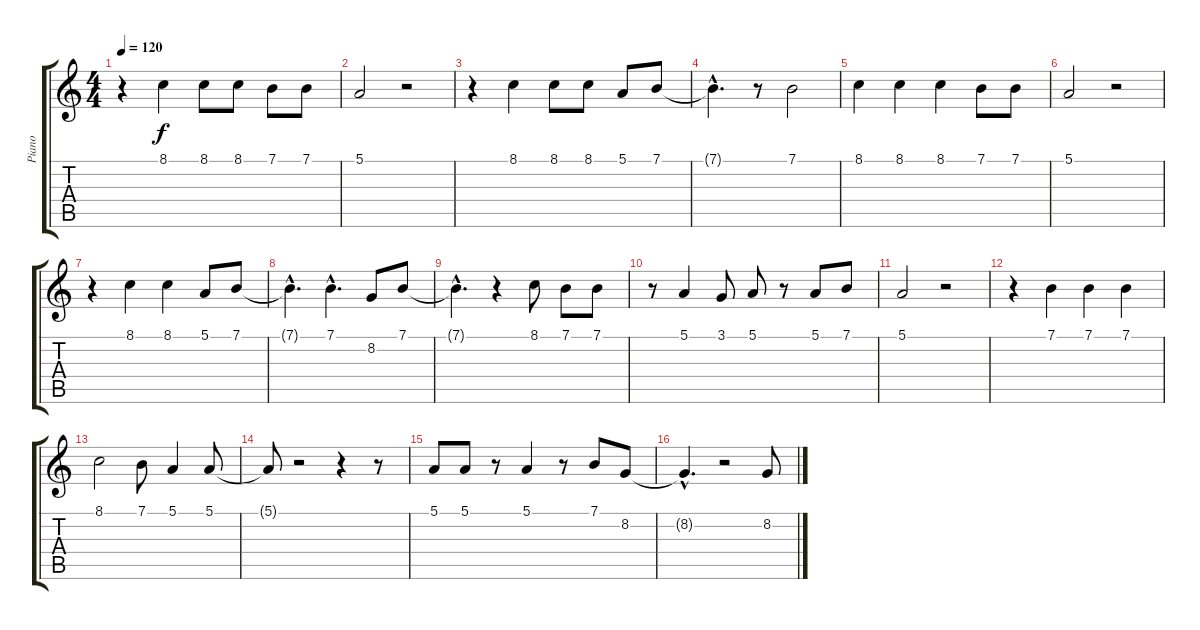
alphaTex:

\track ("Piano" "Piano") {instrument brightacousticpiano}
\staff {score tabs}
\tuning (E4 B3 G3 D3 A2 E2) {hide}
\ts (4 4)
\tempo 120
\clef g2
\ks c
r.4{dy f} 8.1.4 8.1.8 8.1.8 7.1.8 7.1.8 |
5.1.2 r.2 |
r.4 8.1.4 8.1.8 8.1.8 5.1.8 7.1.8 |
7.1{hac t}.4{d} r.8 7.1.2 |
8.1.4 8.1.4 8.1.4 7.1.8 7.1.8 |
5.1.2 r.2 |
r.4 8.1.4 8.1.4 5.1.8 7.1.8 |
7.1{hac t}.4{d} 7.1{hac}.4{d} 8.2.8 7.1.8 |
7.1{hac t}.4{d} r.4 8.1.8 7.1.8 7.1.8 |
r.8 5.1.4 3.1.8 5.1.8 r.8 5.1.8 7.1.8 |
5.1.2 r.2 |
r.4 7.1.4 7.1.4 7.1.4 |
8.1.2 7.1.8 5.1.4 5.1.8 |
5.1{t}.8 r.2 r.4 r.8 |
5.1.8 5.1.8 r.8 5.1.4 r.8 7.1.8 8.2.8 |
8.2{hac t}.4{d} r.2 8.2.8
